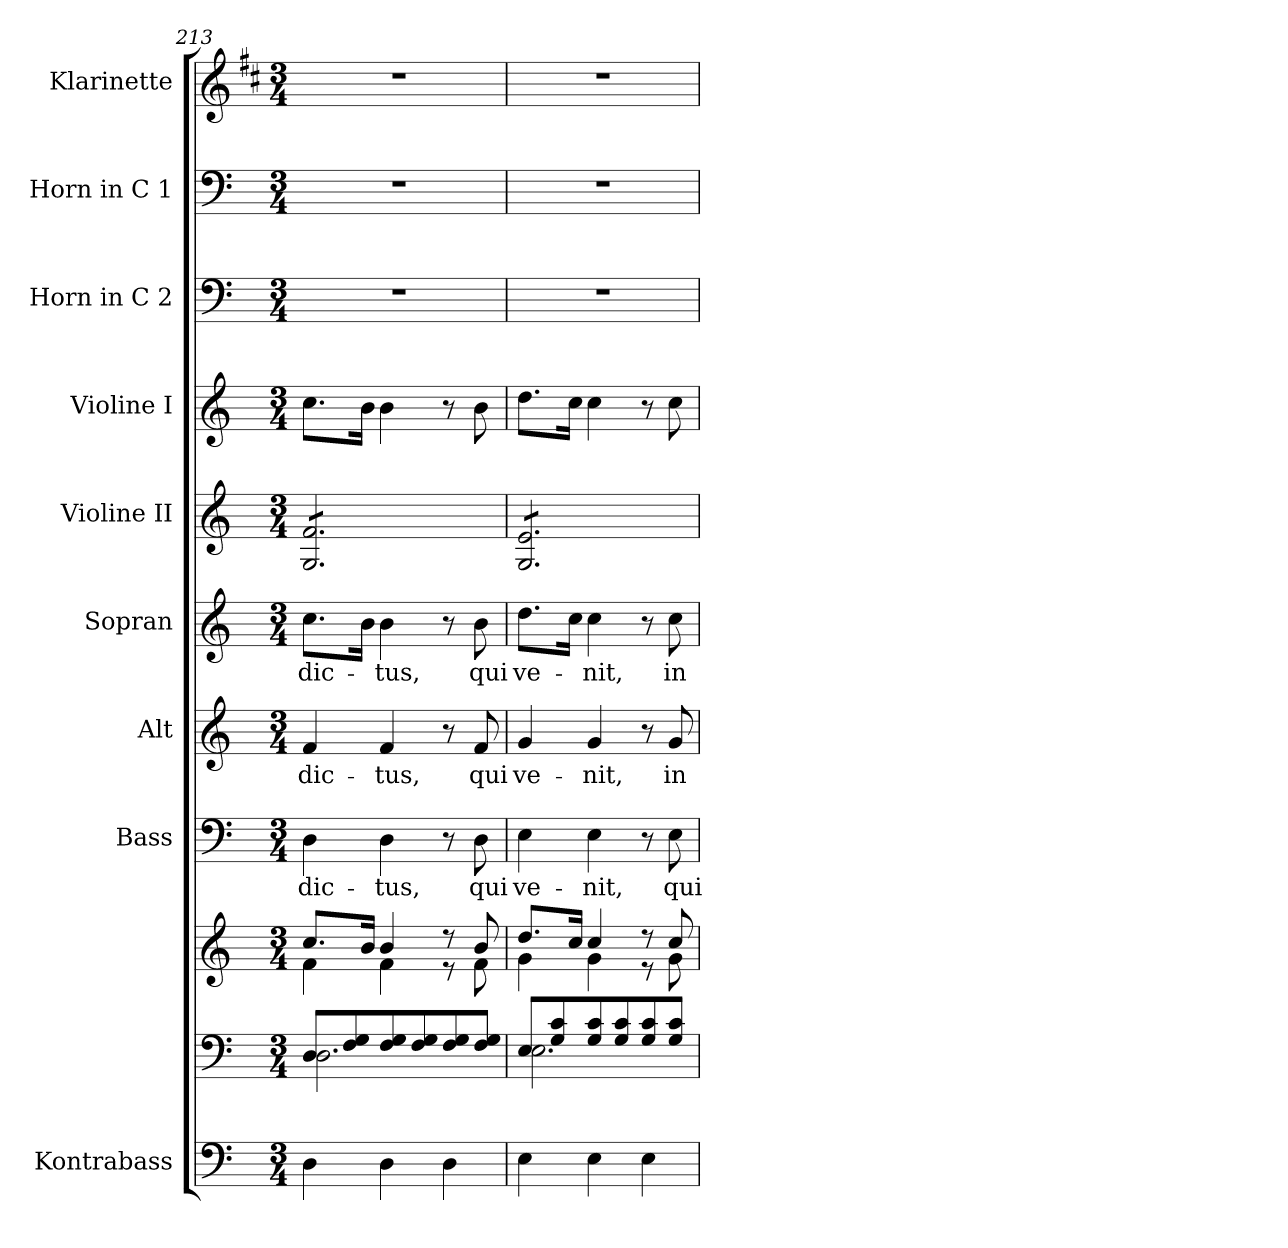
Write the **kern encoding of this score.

**kern	**kern	**kern	**kern	**text	**kern	**text	**kern	**text	**kern	**kern	**kern	**kern	**kern
*part10	*part9	*part9	*part8	*part8	*part7	*part7	*part6	*part6	*part5	*part4	*part3	*part2	*part1
*staff11	*staff10	*staff9	*staff8	*staff8	*staff7	*staff7	*staff6	*staff6	*staff5	*staff4	*staff3	*staff2	*staff1
*I"Kontrabass	*	*	*I"Bass	*	*I"Alt	*	*I"Sopran	*	*I"Violine II	*I"Violine I	*I"Horn in C 2	*I"Horn in C 1	*I"Klarinette
*I'Kb.	*	*	*I'B.	*	*I'A.	*	*I'S.	*	*I'Vl. II	*I'Vl. I	*I'Horn 2	*I'Horn 1	*I'Kl.
*clefF4	*clefF4	*clefG2	*clefF4	*	*clefG2	*	*clefG2	*	*clefG2	*clefG2	*clefF4	*clefF4	*clefG2
*ITrd7c12	*	*	*	*	*	*	*	*	*	*	*	*	*ITrd1c2
*k[]	*k[]	*k[]	*k[]	*	*k[]	*	*k[]	*	*k[]	*k[]	*k[]	*k[]	*k[]
*C:	*C:	*C:	*C:	*	*C:	*	*C:	*	*C:	*C:	*C:	*C:	*C:
*M3/4	*M3/4	*M3/4	*M3/4	*	*M3/4	*	*M3/4	*	*M3/4	*M3/4	*M3/4	*M3/4	*M3/4
=213	=213	=213	=213	=213	=213	=213	=213	=213	=213	=213	=213	=213	=213
*	*^	*^	*	*	*	*	*	*	*	*	*	*	*
!	!	!	!	!	!	!LO:LY:b	!	!LO:LY:b	!	!LO:LY:b	!	!	!	!	!
*	*	*	*	*	*	*	*	*	*	*	*tremolo	*	*	*	*
4DD\	8D/L	2.D\	8.cc/L	4f\	4D\	-dic-	4f/	-dic-	8.cc\L	-dic-	8G/ 8f/L	8.cc\L	2.r	2.r	2.r
.	8F/ 8G/	.	.	.	.	.	.	.	.	.	8G/ 8f/	.	.	.	.
.	.	.	16b/Jk	.	.	.	.	.	16b\Jk	.	.	16b\Jk	.	.	.
!	!	!	!	!	!	!LO:LY:b	!	!LO:LY:b	!	!LO:LY:b	!	!	!	!	!
4DD\	8F/ 8G/	.	4b/	4f\	4D\	-tus,	4f/	-tus,	4b\	-tus,	8G/ 8f/	4b\	.	.	.
.	8F/ 8G/	.	.	.	.	.	.	.	.	.	8G/ 8f/	.	.	.	.
4DD\	8F/ 8G/	.	8r	8r	8r	.	8r	.	8r	.	8G/ 8f/	8r	.	.	.
!	!	!	!	!	!	!LO:LY:b	!	!LO:LY:b	!	!LO:LY:b	!	!	!	!	!
.	8F/ 8G/J	.	8b/	8f\	8D\	qui	8f/	qui	8b\	qui	8G/ 8f/J	8b\	.	.	.
!!LO:PB:g=z
=214	=214	=214	=214	=214	=214	=214	=214	=214	=214	=214	=214	=214	=214	=214	=214
!	!	!	!	!	!	!LO:LY:b	!	!LO:LY:b	!	!LO:LY:b	!	!	!	!	!
4EE\	8E/L	2.E\	8.dd/L	4g\	4E\	ve-	4g/	ve-	8.dd\L	ve-	8G/ 8e/L	8.dd\L	2.r	2.r	2.r
.	8G/ 8c/	.	.	.	.	.	.	.	.	.	8G/ 8e/	.	.	.	.
.	.	.	16cc/Jk	.	.	.	.	.	16cc\Jk	.	.	16cc\Jk	.	.	.
!	!	!	!	!	!	!LO:LY:b	!	!LO:LY:b	!	!LO:LY:b	!	!	!	!	!
4EE\	8G/ 8c/	.	4cc/	4g\	4E\	-nit,	4g/	-nit,	4cc\	-nit,	8G/ 8e/	4cc\	.	.	.
.	8G/ 8c/	.	.	.	.	.	.	.	.	.	8G/ 8e/	.	.	.	.
4EE\	8G/ 8c/	.	8r	8r	8r	.	8r	.	8r	.	8G/ 8e/	8r	.	.	.
!	!	!	!	!	!	!LO:LY:b	!	!LO:LY:b	!	!LO:LY:b	!	!	!	!	!
.	8G/ 8c/J	.	8cc/	8g\	8E\	qui	8g/	in	8cc\	in	8G/ 8e/J	8cc\	.	.	.
*	*	*	*	*	*	*	*	*	*	*	*Xtremolo	*	*	*	*
*	*v	*v	*	*	*	*	*	*	*	*	*	*	*	*	*
*	*	*v	*v	*	*	*	*	*	*	*	*	*	*	*
=	=	=	=	=	=	=	=	=	=	=	=	=	=
*-	*-	*-	*-	*-	*-	*-	*-	*-	*-	*-	*-	*-	*-
